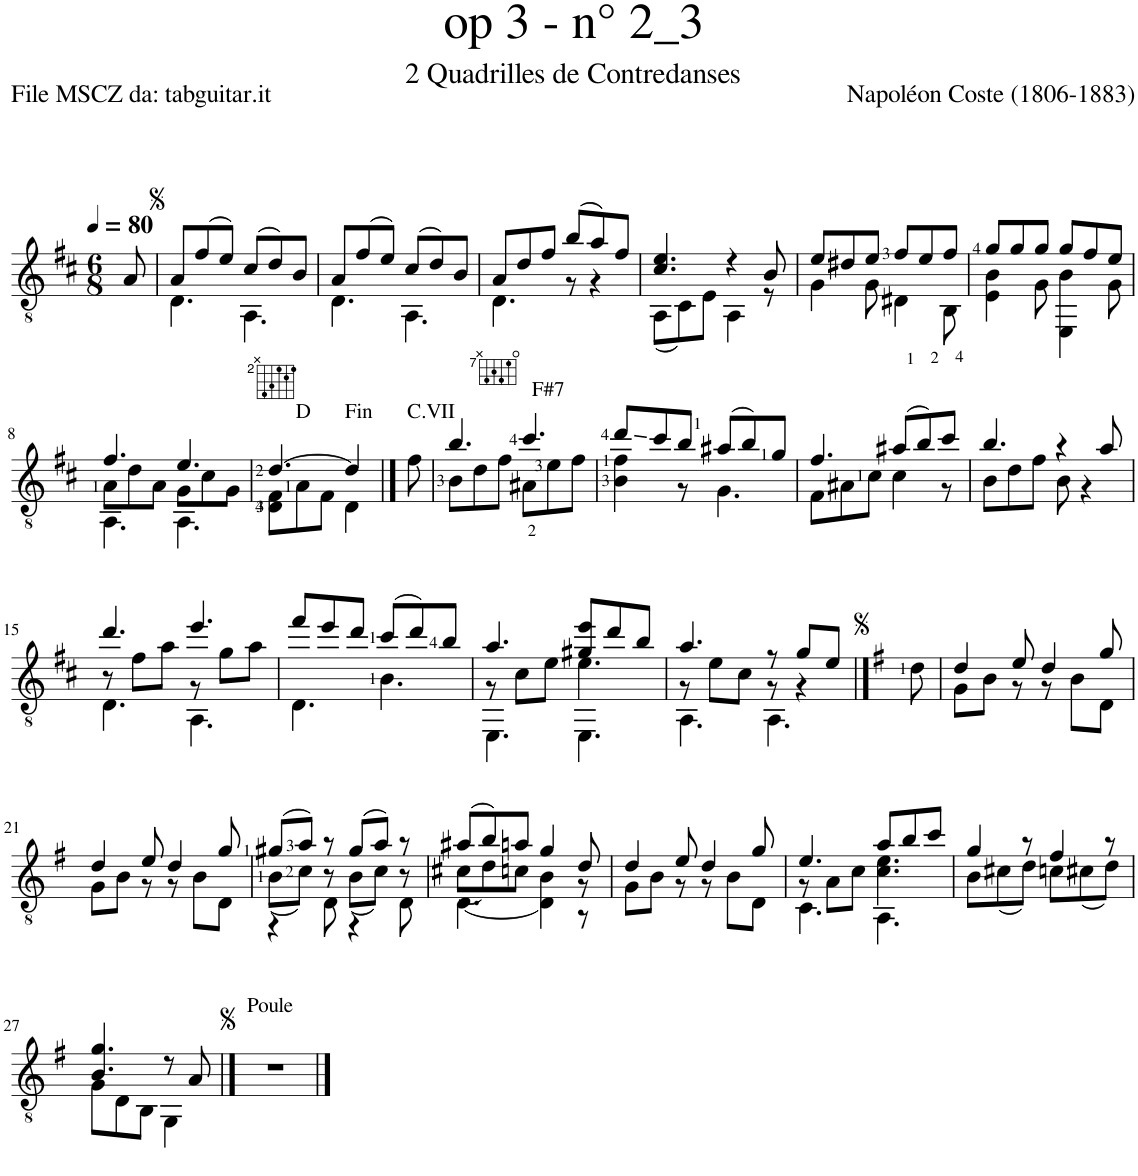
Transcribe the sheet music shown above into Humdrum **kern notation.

**kern
*part1
*staff1
*I"Guitar
*I'Guit.
*clefGv2
*k[f#c#]
*M6/8
*MM80
=1
8A/
=2
*^
8A/L	4.D\
(8f#/	.
8e/J)	.
(8c#/L	4.AA\
8d/)	.
8B/J	.
=3	=3
8A/L	4.D\
(8f#/	.
8e/J)	.
(8c#/L	4.AA\
8d/)	.
8B/J	.
=4	=4
8A/L	4.D\
8d/	.
8f#/J	.
(8b/L	8r
8a/)	4r
8f#/J	.
=5	=5
4.c#/ 4.e/	(8AA\L
.	8C#\)
.	8E\J
4r	4AA\
8B/	8r
=6	=6
8e/L	4G\
8d#X/	.
8e/J	8G\
8f#/L	4D#X\
8e/	.
8f#/J	8BB\
=7	=7
8g/L	4E\ 4B\
8g/	.
8g/J	8G\
8g/L	4EE\ 4B\
8f#/	.
8e/J	8G\
!!LO:LB:g=z	!!
=8	=8
*	*^
4.f#/	8A\L	4.AA\
.	8d\	.
.	8A\J	.
4.e/	8G\L	4.AA\
.	8c#\	.
.	8G\J	.
*	*v	*v
=9	=9
[4.d/	8D\ 8F#\L
!	!LO:TX:a:t=D
.	8A\
.	8F#\J
!LO:TX:a:t=Fin	!
4d/]	4D\
==10	==10
!LO:TX:a:t=C.VII	!
*v	*v
8f#\
=11
*^
4.b/	8B\L
.	8d\
.	8f#\J
4.cc#/	8A#X<\L
!	!LO:TX:a:t=F#7
.	8e\
.	8f#\J
=12	=12
8dd/L	4B\ 4f#\
8cc#/	.
8b/J	8r
(8a#X/L	4.G\
8b/)	.
8g/J	.
=13	=13
4.f#/	8F#\L
.	8A#X\
.	8c#\J
(8a#X/L	4c#\
8b/)	.
8cc#/J	8r
=14	=14
4.b/	8B\L
.	8d\
.	8f#\J
4r	8B\
.	4r
8a/	.
!!LO:LB:g=z	!!
=15	=15
*	*^
4.dd/	8r	4.D\
.	8f#\L	.
.	8a\J	.
4.ee/	8r	4.AA\
.	8g\L	.
.	8a\J	.
*	*v	*v
=16	=16
8ff#/L	4.D\
8ee/	.
8dd/J	.
(8cc#/L	4.B\
8dd/)	.
8b/J	.
=17	=17
*	*^
4.a/	8r	4.EE\
.	8c#\L	.
.	8e\J	.
8g#X/ 8ee/L	4.e\	4.EE\
8dd/	.	.
8b/J	.	.
=18	=18	=18
4.a/	8r	4.AA\
.	8e\L	.
.	8c#\J	.
8r	8r	4.AA\
8g/L	4r	.
8e/J	.	.
*v	*v	*v
==19
*k[f#]
8d\
=20
*^
4d/	8G\L
.	8B\J
8e/	8r
4d/	8r
.	8B\L
8g/	8D\J
!!LO:LB:g=z	!!
=21	=21
4d/	8G\L
.	8B\J
8e/	8r
4d/	8r
.	8B\L
8g/	8D\J
=22	=22
*	*^
(8g#X/L	(8B\L	4r
8a/J)	8c\J)	.
8r	8r	8D\
(8g#/L	(8B\L	4r
8a/J)	8c\J)	.
8r	8r	8D\
=23	=23	=23
(8a#X/L	(8c#X\L	[4.D\
8b/)	8d\)	.
8an/J	8cn\J	.
4g/	4B\	4D\]
8d/	8r	8r
*	*v	*v
=24	=24
4d/	8G\L
.	8B\J
8e/	8r
4d/	8r
.	8B\L
8g/	8D\J
=25	=25
*	*^
4.e/	8r	4.C\
.	8A\L	.
.	8c\J	.
8a/L	4.c\ 4.e\	4.AA\
8b/	.	.
8cc/J	.	.
*	*v	*v
=26	=26
4g/	8B\L
.	(8c#X\
8r	8d\J)
4f#/	8cn\L
.	(8c#X\
8r	8d\J)
!!LO:LB:g=z	!!
=27	=27
4.B/ 4.g/	8G\L
.	8D\
.	8BB\J
8r	4GG\
8A/	.
*v	*v
==28
!LO:TX:a:t=Poule
2.r
==
*-
